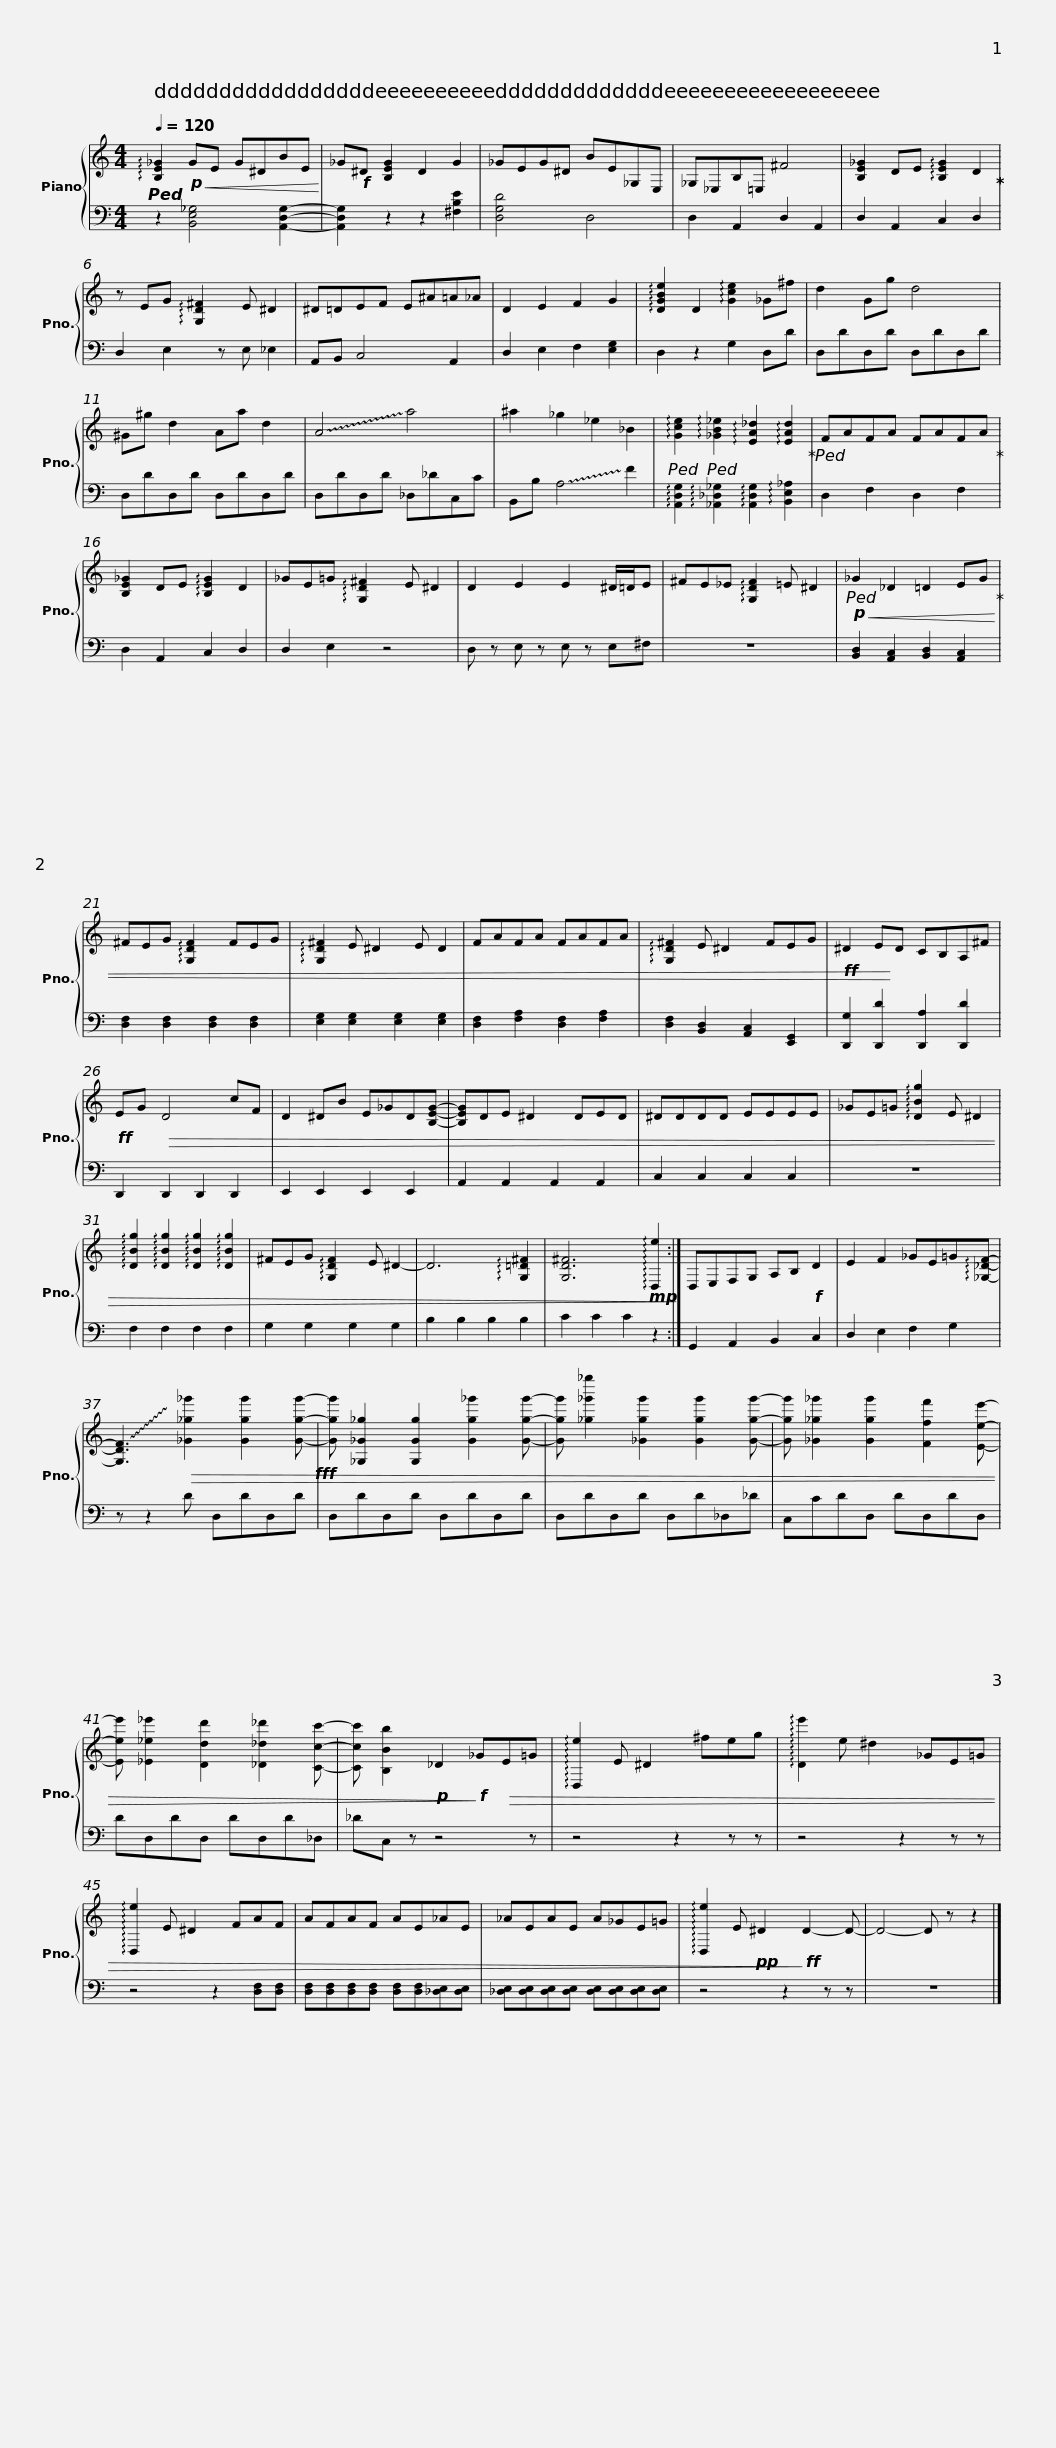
X:1
%%score { 1 | 2 }
L:1/8
Q:1/4=120
M:4/4
I:linebreak $
K:C
V:1 treble
V:2 bass
V:1
!ped! !arpeggio![B,E_G]2!p!!<(! GE G^DBE!<)! | _G!f!^D [B,EG]2 D2 G2 | _GEG^D BE_G,E, | _G,_E,B,=E, ^F4 | [B,E_G]2 DE !arpeggio![B,EG]2 D2!ped-up! |$ %5
 z EG !arpeggio![G,D^F]2 E ^D2 | ^D=DEF E^A=A_A | D2 E2 F2 G2 | !arpeggio![DGBe]2 D2 !arpeggio![Gce]2 _G^f | d2 Gg d4 |$ %10
 ^G^g d2 Aa d2 | !~(!A4 !~)!a4 | ^a2 _g2 _e2 _B2 |!ped! !arpeggio![Gce]2!ped! !arpeggio![_GB_e]2 !arpeggio![EA_d]2 !arpeggio![EAd]2!ped-up! |!ped! FAFA FAFA!ped-up! |$ %15
 [B,E_G]2 DE !arpeggio![B,EG]2 D2 | _GE=G !arpeggio![G,D^F]2 E ^D2 | D2 E2 E2 ^D/=D/E | ^FE_E !arpeggio![G,DF]2 =E ^D2 |!p!!<(!!ped! _G2 _D2 =D2 EG!ped-up! |$ %20
 ^FEG !arpeggio![G,DF]2 FEG | !arpeggio![G,D^F]2 E ^D2 E D2 | FAFA FAFA | !arpeggio![G,D^F]2 E ^D2 FEG |!ff! ^D2 E!<)!D CB,A,^F |$ %25
!ff! EG!>(! D4 cF | D2 ^DB E_GD[B,EG]- | [B,EG]DE ^D2 DED | ^DDDD EEEE | _GE=G !arpeggio![DBg]2 E ^D2 |$ %30
 !arpeggio![DBg]2 !arpeggio![DBg]2 !arpeggio![DBg]2 !arpeggio![DBg]2 | ^FEG !arpeggio![G,DF]2 E ^D2- | D6 !arpeggio![G,=D^F]2 | [G,D^F]6!mp! !arpeggio![D,e]2!>)! :| D,E,F,G, A,B,!f! D2 | %35
 E2 F2 _GE=G!arpeggio![_G,_DF]- |$ !~(![G,DF]3!>(! !~)![_G_g_g']2 [Ggg']2 [Ggg']-!fff! | [Ggg'] [_G,_G_g]2 [G,Gg]2 [Gg_g']2 [Ggg']- | [Ggg'] [_g_g'_g'']2 [_Ggg']2 [Ggg']2 [Ggg']- | [Ggg'] [_G_g_g']2 [Ggg']2 [Fff']2 [Eee']- |$ %40
 [Eee'] [_E_e_e']2 [Ddd']2 [_D_d_d']2 [Ccc']- | [Ccc'] [B,Bb]2!p! _D2!>)!!f! _G!>(!E=G | !arpeggio![D,e]2 E ^D2 ^feg | !arpeggio![De']2 e ^d2 _GE=G | !arpeggio![D,e]2 E ^D2 FAF |$ %45
 AFAF AE_AE | _AEAE A_GE=G | !arpeggio![D,e]2 E!pp! ^D2!>)!!ff! D2- D- | D4- D z z2 |] %49
V:2
 z2 [B,,E,_G,]4 [A,,D,G,]2- | [A,,D,G,]2 z2 z2 [^F,B,E]2 | [D,G,D]4 D,4 | D,2 A,,2 D,2 A,,2 | D,2 A,,2 C,2 D,2 |$ %5
 D,2 E,2 z E, _E,2 | A,,B,, C,4 A,,2 | D,2 E,2 F,2 [E,G,]2 | D,2 z2 G,2 D,D | D,DD,D D,DD,D |$ %10
 D,DD,D D,DD,D | D,DD,D _D,_DC,C | B,,B, !~(!A,4 !~)!F2 | !arpeggio![A,,D,G,]2 !arpeggio![_A,,_D,_G,]2 !arpeggio![A,,D,G,]2 !arpeggio![B,,E,_A,]2 | D,2 F,2 D,2 F,2 |$ %15
 D,2 A,,2 C,2 D,2 | D,2 E,2 z4 | D, z E, z E, z E,^F, | z8 | [B,,D,]2 [A,,C,]2 [B,,D,]2 [A,,C,]2 |$ %20
 [D,F,]2 [D,F,]2 [D,F,]2 [D,F,]2 | [E,G,]2 [E,G,]2 [E,G,]2 [E,G,]2 | [D,F,]2 [F,A,]2 [D,F,]2 [F,A,]2 | [D,F,]2 [B,,D,]2 [A,,C,]2 [E,,G,,]2 | [D,,G,]2 [D,,D]2 [D,,A,]2 [D,,D]2 |$ %25
 D,,2 D,,2 D,,2 D,,2 | E,,2 E,,2 E,,2 E,,2 | A,,2 A,,2 A,,2 A,,2 | C,2 C,2 C,2 C,2 | z8 |$ %30
 F,2 F,2 F,2 F,2 | G,2 G,2 G,2 G,2 | B,2 B,2 B,2 B,2 | C2 C2 C2 z2 :| G,,2 A,,2 B,,2 C,2 | %35
 D,2 E,2 F,2 G,2 |$ z z2 D D,DD,D | D,DD,D D,DD,D | D,DD,D D,D_D,_D | C,CDD, DD,DD, |$ %40
 DD,DD, DD,D_D, | _DC, z z4 z | z4 z2 z z | z4 z2 z z | z4 z2 [D,F,][D,F,] |$ %45
 [D,F,][D,F,][D,F,][D,F,] [D,F,][D,F,][_D,E,][D,E,] | [_D,E,][D,E,][D,E,][D,E,] [D,E,][D,E,][D,E,][D,E,] | z4 z2 z z | z8 |] %49
